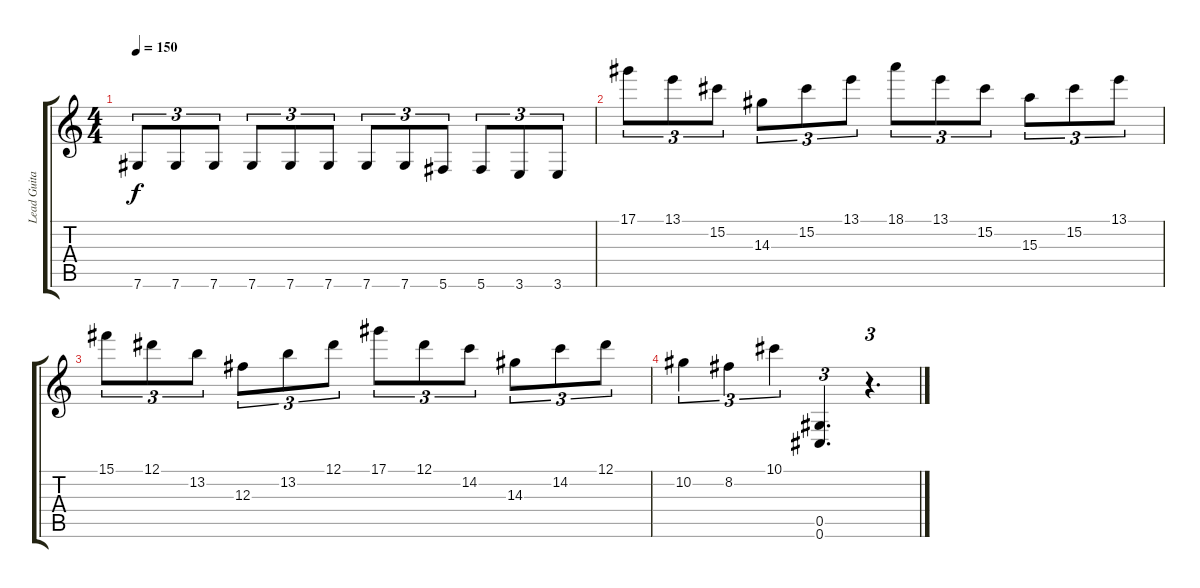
\track ("Lead Guitar" "Lead Guita") {instrument distortionguitar}
\staff {score tabs}
\tuning (Eb4 Bb3 Gb3 Db3 Ab2 Db2) {hide}
\ts (4 4)
\tempo 150
\clef g2
\ks c
7.6.8{tu (3 2) dy f} 7.6.8{tu (3 2)} 7.6.8{tu (3 2)} 7.6.8{tu (3 2)} 7.6.8{tu (3 2)} 7.6.8{tu (3 2)} 7.6.8{tu (3 2)} 7.6.8{tu (3 2)} 5.6.8{tu (3 2)} 5.6.8{tu (3 2)} 3.6.8{tu (3 2)} 3.6.8{tu (3 2)} |
17.1.8{tu (3 2)} 13.1.8{tu (3 2)} 15.2.8{tu (3 2)} 14.3.8{tu (3 2)} 15.2.8{tu (3 2)} 13.1.8{tu (3 2)} 18.1.8{tu (3 2)} 13.1.8{tu (3 2)} 15.2.8{tu (3 2)} 15.3.8{tu (3 2)} 15.2.8{tu (3 2)} 13.1.8{tu (3 2)} |
15.1.8{tu (3 2)} 12.1.8{tu (3 2)} 13.2.8{tu (3 2)} 12.3.8{tu (3 2)} 13.2.8{tu (3 2)} 12.1.8{tu (3 2)} 17.1.8{tu (3 2)} 12.1.8{tu (3 2)} 14.2.8{tu (3 2)} 14.3.8{tu (3 2)} 14.2.8{tu (3 2)} 12.1.8{tu (3 2)} |
10.2.4{tu (3 2)} 8.2.4{tu (3 2)} 10.1.4{tu (3 2)} (0.5 0.6).4{d tu (3 2)} r.4{d tu (3 2)}
